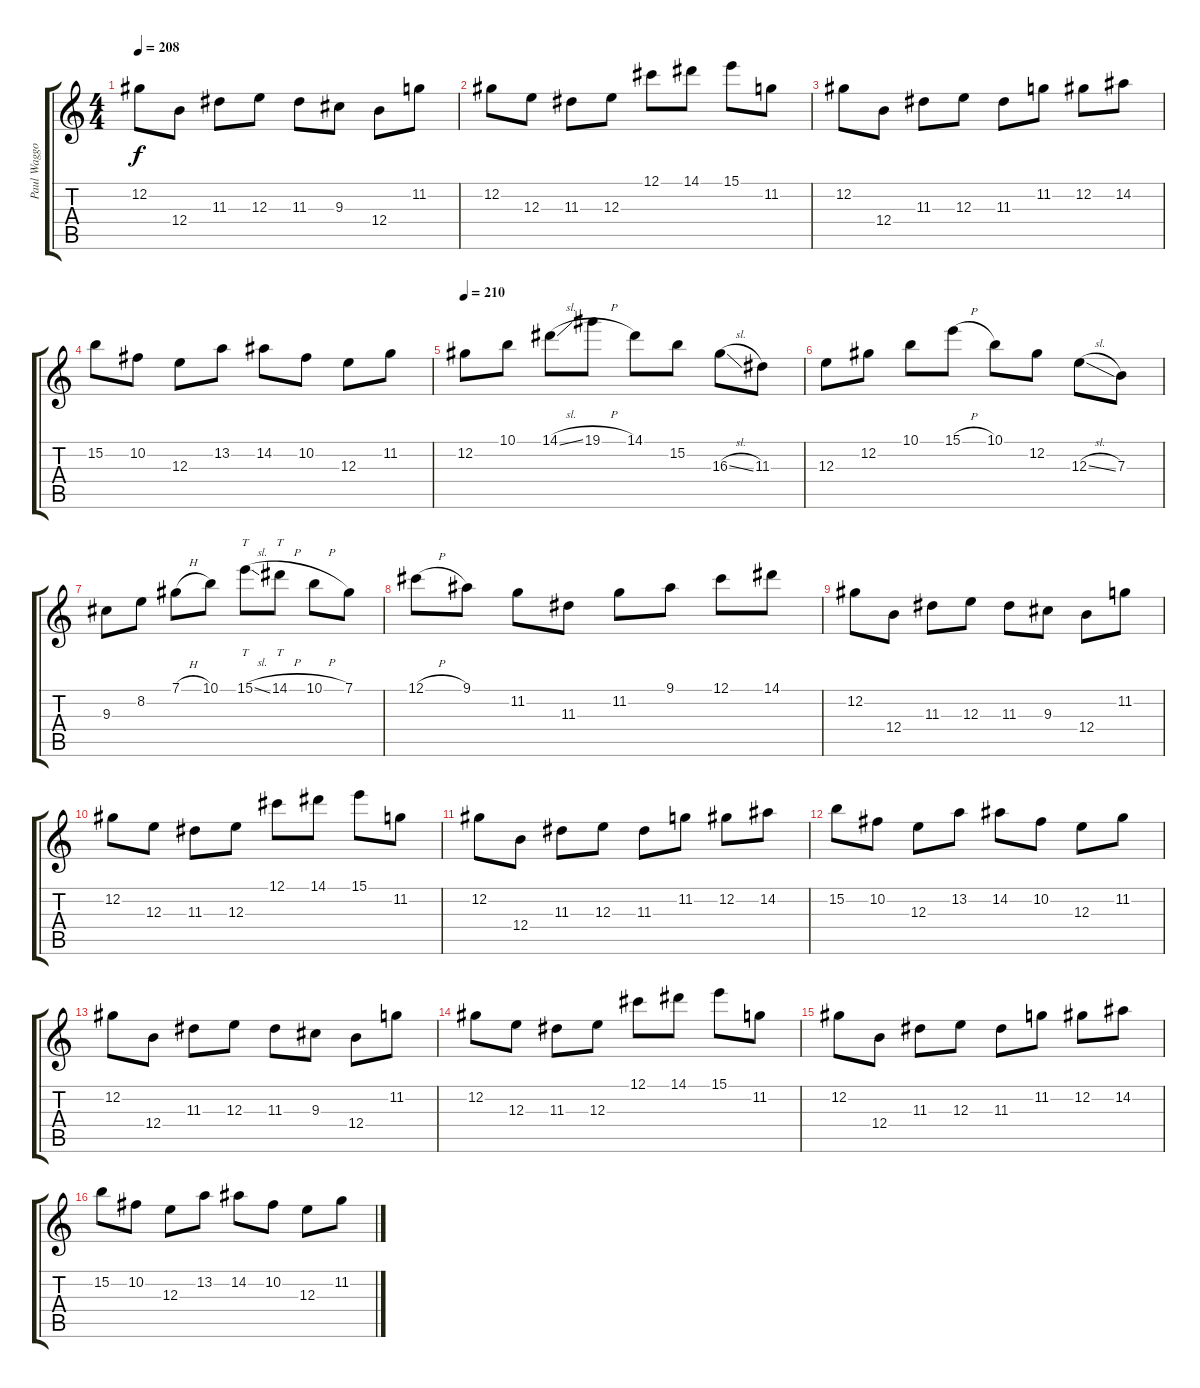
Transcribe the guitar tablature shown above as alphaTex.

\track ("Paul Waggoner" "Paul Waggo") {instrument distortionguitar}
\staff {score tabs}
\tuning (Db4 Ab3 E3 B2 Gb2 Db2) {hide}
\ts (4 4)
\tempo 208
\clef g2
\ks c
12.2.8{dy f} 12.4.8 11.3.8 12.3.8 11.3.8 9.3.8 12.4.8 11.2.8 |
12.2.8 12.3.8 11.3.8 12.3.8 12.1.8 14.1.8 15.1.8 11.2.8 |
12.2.8 12.4.8 11.3.8 12.3.8 11.3.8 11.2.8 12.2.8 14.2.8 |
15.2.8 10.2.8 12.3.8 13.2.8 14.2.8 10.2.8 12.3.8 11.2.8 |
\tempo 210
12.2.8 10.1.8 14.1{sl}.8 19.1{h}.8 14.1.8 15.2.8 16.3{sl}.8 11.3.8 |
12.3.8 12.2.8 10.1.8 15.1{h}.8 10.1.8 12.2.8 12.3{sl}.8 7.3.8 |
9.3.8 8.2.8 7.1{h}.8 10.1.8 15.1{sl}.8{tt} 14.1{h}.8{tt} 10.1{h}.8 7.1.8 |
12.1{h}.8 9.1.8 11.2.8 11.3.8 11.2.8 9.1.8 12.1.8 14.1.8 |
12.2.8 12.4.8 11.3.8 12.3.8 11.3.8 9.3.8 12.4.8 11.2.8 |
12.2.8 12.3.8 11.3.8 12.3.8 12.1.8 14.1.8 15.1.8 11.2.8 |
12.2.8 12.4.8 11.3.8 12.3.8 11.3.8 11.2.8 12.2.8 14.2.8 |
15.2.8 10.2.8 12.3.8 13.2.8 14.2.8 10.2.8 12.3.8 11.2.8 |
12.2.8 12.4.8 11.3.8 12.3.8 11.3.8 9.3.8 12.4.8 11.2.8 |
12.2.8 12.3.8 11.3.8 12.3.8 12.1.8 14.1.8 15.1.8 11.2.8 |
12.2.8 12.4.8 11.3.8 12.3.8 11.3.8 11.2.8 12.2.8 14.2.8 |
15.2.8 10.2.8 12.3.8 13.2.8 14.2.8 10.2.8 12.3.8 11.2.8
